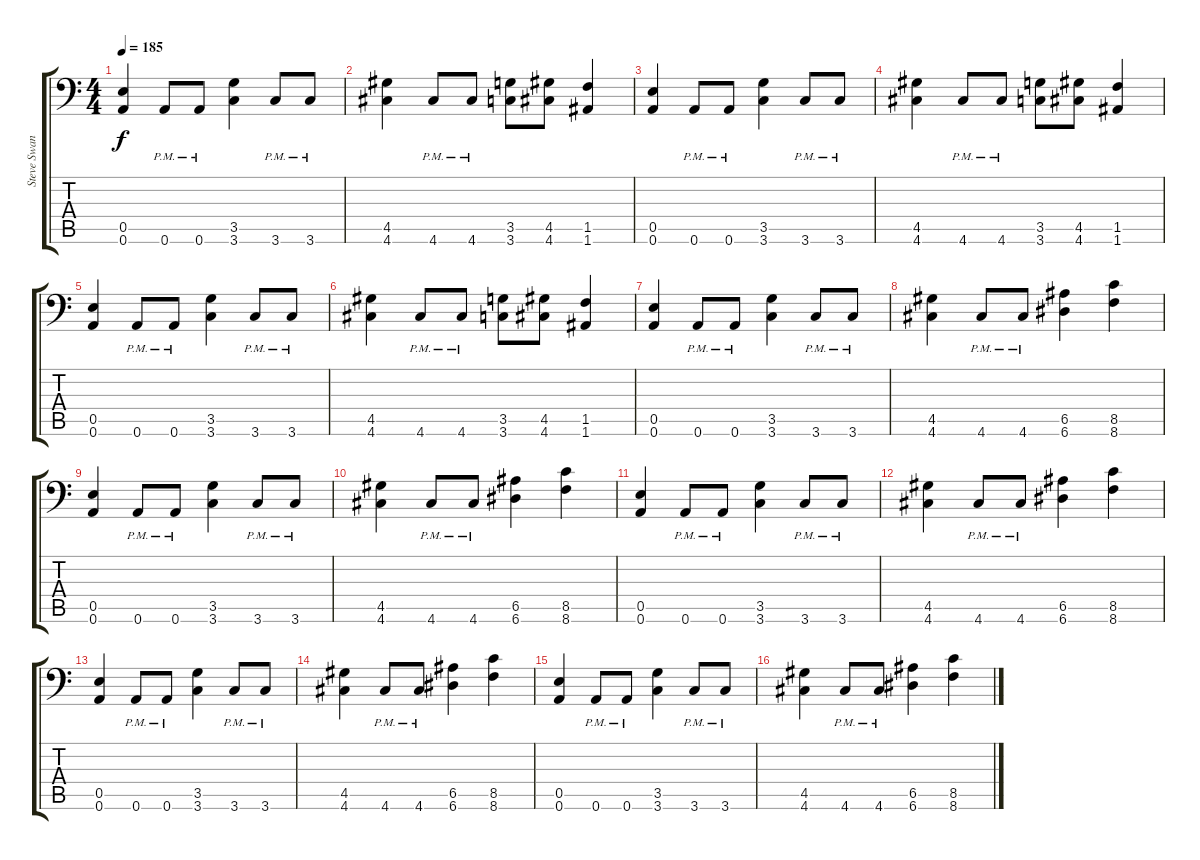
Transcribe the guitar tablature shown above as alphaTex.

\track ("Steve Swanson (Guitar)" "Steve Swan") {instrument distortionguitar}
\staff {score tabs}
\tuning (B3 Gb3 D3 A2 E2 A1) {hide}
\ts (4 4)
\tempo 185
\clef f4
\ks c
(0.5 0.6).4{dy f} 0.6{pm}.8 0.6{pm}.8 (3.5 3.6).4 3.6{pm}.8 3.6{pm}.8 |
(4.5 4.6).4 4.6{pm}.8 4.6{pm}.8 (3.5 3.6).8 (4.5 4.6).8 (1.5 1.6).4 |
(0.5 0.6).4 0.6{pm}.8 0.6{pm}.8 (3.5 3.6).4 3.6{pm}.8 3.6{pm}.8 |
(4.5 4.6).4 4.6{pm}.8 4.6{pm}.8 (3.5 3.6).8 (4.5 4.6).8 (1.5 1.6).4 |
(0.5 0.6).4 0.6{pm}.8 0.6{pm}.8 (3.5 3.6).4 3.6{pm}.8 3.6{pm}.8 |
(4.5 4.6).4 4.6{pm}.8 4.6{pm}.8 (3.5 3.6).8 (4.5 4.6).8 (1.5 1.6).4 |
(0.5 0.6).4 0.6{pm}.8 0.6{pm}.8 (3.5 3.6).4 3.6{pm}.8 3.6{pm}.8 |
(4.5 4.6).4 4.6{pm}.8 4.6{pm}.8 (6.5 6.6).4 (8.5 8.6).4 |
(0.5 0.6).4 0.6{pm}.8 0.6{pm}.8 (3.5 3.6).4 3.6{pm}.8 3.6{pm}.8 |
(4.5 4.6).4 4.6{pm}.8 4.6{pm}.8 (6.5 6.6).4 (8.5 8.6).4 |
(0.5 0.6).4 0.6{pm}.8 0.6{pm}.8 (3.5 3.6).4 3.6{pm}.8 3.6{pm}.8 |
(4.5 4.6).4 4.6{pm}.8 4.6{pm}.8 (6.5 6.6).4 (8.5 8.6).4 |
(0.5 0.6).4 0.6{pm}.8 0.6{pm}.8 (3.5 3.6).4 3.6{pm}.8 3.6{pm}.8 |
(4.5 4.6).4 4.6{pm}.8 4.6{pm}.8 (6.5 6.6).4 (8.5 8.6).4 |
(0.5 0.6).4 0.6{pm}.8 0.6{pm}.8 (3.5 3.6).4 3.6{pm}.8 3.6{pm}.8 |
(4.5 4.6).4 4.6{pm}.8 4.6{pm}.8 (6.5 6.6).4 (8.5 8.6).4
